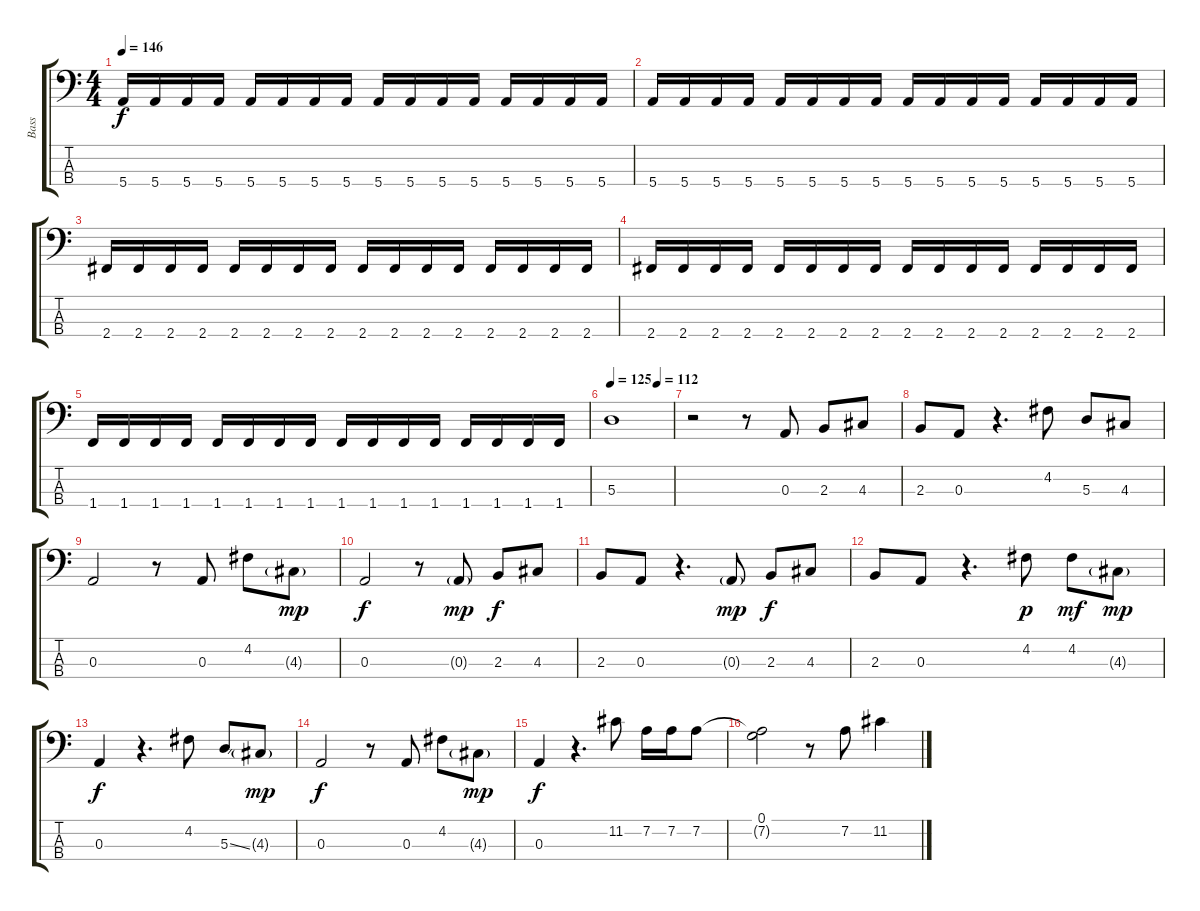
\track ("Bass" "Bass") {instrument electricbasspick}
\staff {score tabs}
\tuning (G2 D2 A1 E1) {hide}
\ts (4 4)
\tempo 146
\clef f4
\ks c
5.4.16{dy f} 5.4.16 5.4.16 5.4.16 5.4.16 5.4.16 5.4.16 5.4.16 5.4.16 5.4.16 5.4.16 5.4.16 5.4.16 5.4.16 5.4.16 5.4.16 |
5.4.16 5.4.16 5.4.16 5.4.16 5.4.16 5.4.16 5.4.16 5.4.16 5.4.16 5.4.16 5.4.16 5.4.16 5.4.16 5.4.16 5.4.16 5.4.16 |
2.4.16 2.4.16 2.4.16 2.4.16 2.4.16 2.4.16 2.4.16 2.4.16 2.4.16 2.4.16 2.4.16 2.4.16 2.4.16 2.4.16 2.4.16 2.4.16 |
2.4.16 2.4.16 2.4.16 2.4.16 2.4.16 2.4.16 2.4.16 2.4.16 2.4.16 2.4.16 2.4.16 2.4.16 2.4.16 2.4.16 2.4.16 2.4.16 |
1.4.16 1.4.16 1.4.16 1.4.16 1.4.16 1.4.16 1.4.16 1.4.16 1.4.16 1.4.16 1.4.16 1.4.16 1.4.16 1.4.16 1.4.16 1.4.16 |
\tempo 125
\tempo (112 0.75)
5.3.1{volume 13} |
r.2 r.8 0.3.8 2.3.8 4.3.8 |
2.3.8 0.3.8 r.4{d} 4.2.8 5.3.8 4.3.8 |
0.3.2 r.8 0.3.8 4.2.8 4.3{g}.8{dy mp} |
0.3.2{dy f} r.8 0.3{g}.8{dy mp} 2.3.8{dy f} 4.3.8 |
2.3.8 0.3.8 r.4{d} 0.3{g}.8{dy mp} 2.3.8{dy f} 4.3.8 |
2.3.8 0.3.8 r.4{d} 4.2.8{dy p} 4.2.8{dy mf} 4.3{g}.8{dy mp} |
0.3.4{dy f} r.4{d} 4.2.8 5.3{ss}.8 4.3{g}.8{dy mp} |
0.3.2{dy f} r.8 0.3.8 4.2.8 4.3{g}.8{dy mp} |
0.3.4{dy f} r.4{d} 11.2.8 7.2.16 7.2.16 7.2.8 |
(0.1 7.2{t}).2 r.8 7.2.8 11.2.4
